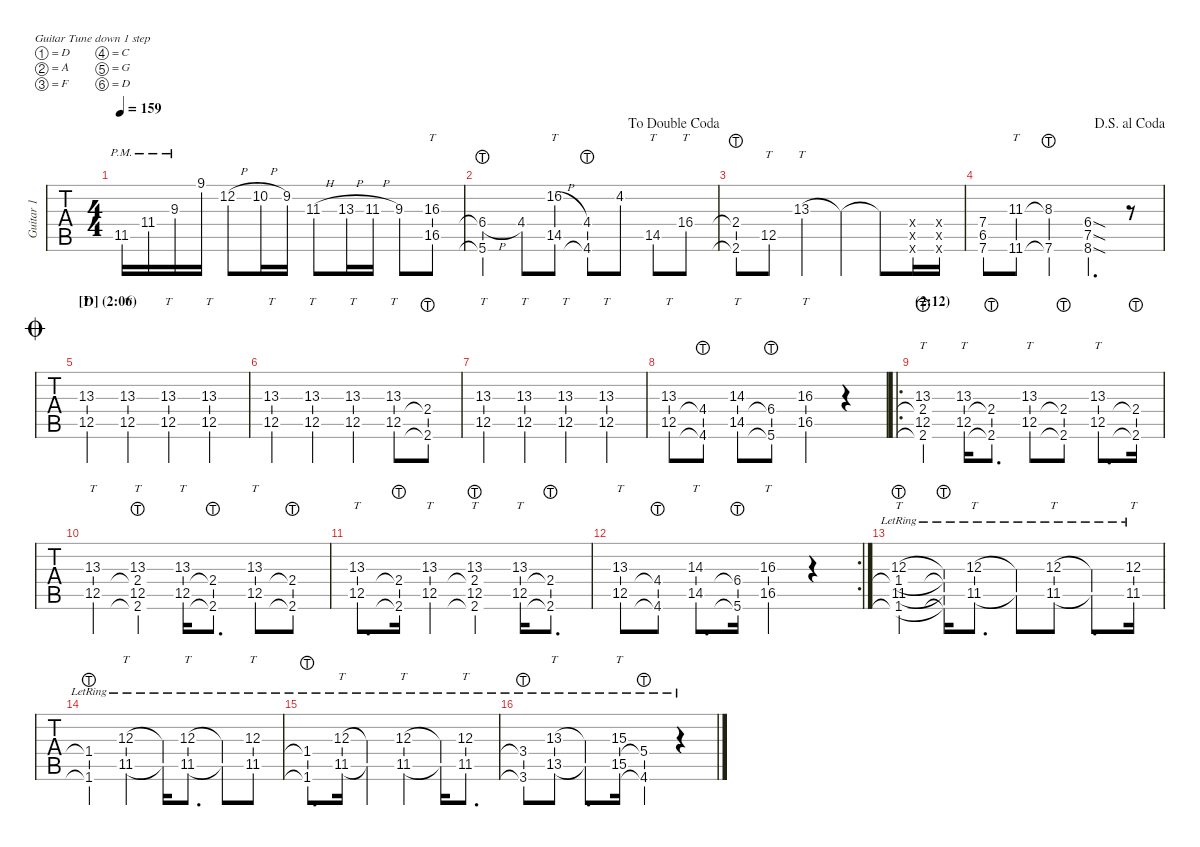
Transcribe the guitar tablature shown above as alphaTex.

\defaultSystemsLayout 4
\hideDynamics
\bracketExtendMode nobrackets
\multiTrackTrackNamePolicy allsystems
\firstSystemTrackNameMode fullname
\otherSystemsTrackNameMode fullname
\track ("Guitar 1" "Guitar 1") {instrument overdrivenguitar}
\staff {tabs}
\tuning (D4 A3 F3 C3 G2 D2)
\ts (4 4)
\tempo 159
\clef g2
\ks c
11.5{pm acc #}.16{dy mf} 11.4{pm acc #}.16 9.3{pm}.16 9.1{acc #}.16 12.2{h}.8 10.2{h}.16 9.2{acc #}.16 11.3{h acc #}.8 13.3{h acc #}.16 11.3{h acc #}.16 9.3.8 (16.5{acc #} 16.3).8{tt} |
\jump dadoublecoda
(5.6{lht} 6.4{h lht acc #}).4 4.4{acc #}.8 (16.2{h acc #} 14.5).8{tt} (4.6{lht acc #} 4.4{lht acc #}).8 4.2{acc #}.8 14.5.8{tt} 16.4{acc #}.8{tt} |
(2.6{lht acc #} 2.4{lht}).8 12.5.8{tt} 13.3{acc #}.4{tt} 13.3{t acc #}.4 13.3{t acc #}.8 (7.6{x} 7.4{x} 6.5{x acc #}).16 (7.6{x} 7.4{x} 6.5{x acc #}).16 |
\jump dalsegnoalcoda
(6.5{acc #} 7.6 7.4).8 (11.3{acc #} 11.6{acc #}).8{tt} (7.6{lht st} 8.3{lht st acc #}).4 (8.6{sod acc #} 6.4{sod acc #} 7.5{sod}).4{d} r.8 |
\section ("D" "(2:06)")
\jump coda
(12.5{st} 13.3{st acc #}).4{tt} (12.5{st} 13.3{st acc #}).4{tt} (12.5{st} 13.3{st acc #}).4{tt} (12.5{st} 13.3{st acc #}).4{tt} |
(12.5{st} 13.3{st acc #}).4{tt} (12.5{st} 13.3{st acc #}).4{tt} (12.5{st} 13.3{st acc #}).4{tt} (12.5 13.3{acc #}).8{tt} (2.6{lht acc #} 2.4{lht}).8 |
(12.5{st} 13.3{st acc #}).4{tt} (12.5{st} 13.3{st acc #}).4{tt} (12.5{st} 13.3{st acc #}).4{tt} (12.5{st} 13.3{st acc #}).4{tt} |
(12.5 13.3{acc #}).8{tt} (4.4{lht acc #} 4.6{lht acc #}).8 (14.5 14.3).8{tt} (6.4{lht acc #} 5.6{lht}).8 (16.5{st acc #} 16.3{st}).4{tt} r.4 |
\ro
\section ("" "(2:12)")
(12.5{st} 13.3{st acc #} 2.6{lht st acc #} 2.4{lht st}).4{tt} (12.5 13.3{acc #}).16{tt} (2.6{lht acc #} 2.4{lht}).8{d} (12.5 13.3{acc #}).8{tt} (2.6{lht acc #} 2.4{lht}).8 (12.5 13.3{acc #}).8{tt d} (2.6{lht acc #} 2.4{lht}).16 |
(12.5{st} 13.3{st acc #}).4{tt} (12.5{st} 13.3{st acc #} 2.6{lht st acc #} 2.4{lht st}).4{tt} (12.5 13.3{acc #}).16{tt} (2.6{lht acc #} 2.4{lht}).8{d} (12.5 13.3{acc #}).8{tt} (2.6{lht acc #} 2.4{lht}).8 |
(12.5 13.3{acc #}).8{tt d} (2.6{lht acc #} 2.4{lht}).16 (12.5{st} 13.3{st acc #}).4{tt} (12.5{st} 13.3{st acc #} 2.6{lht st acc #} 2.4{lht st}).4{tt} (12.5 13.3{acc #}).16{tt} (2.6{lht acc #} 2.4{lht}).8{d} |
\rc 2
(12.5 13.3{acc #}).8{tt} (4.4{lht acc #} 4.6{lht acc #}).8 (14.5 14.3).8{tt d} (6.4{lht acc #} 5.6{lht}).16 (16.5{st acc #} 16.3{st}).4{tt} r.4 |
(11.5{lr acc #} 12.3{lr acc x} 1.6{lht lr acc #} 1.4{lht lr acc #}).4{tt} (11.5{lr t acc #} 12.3{lr t acc x} 1.6{lht lr t acc #} 1.4{lht lr t acc #}).16 (11.5{lr acc #} 12.3{lr acc x}).8{tt d} (11.5{lr t acc #} 12.3{lr t acc x}).8 (11.5{lr acc #} 12.3{lr acc x}).8{tt} (11.5{lr t acc #} 12.3{lr t acc x}).8{d} (11.5{lr acc #} 12.3{lr acc x}).16{tt} |
(1.6{lht lr acc #} 1.4{lht lr acc #}).4 (11.5{lr acc #} 12.3{lr acc x}).4{tt} (11.5{lr t acc #} 12.3{lr t acc x}).16 (11.5{lr acc #} 12.3{lr acc x}).8{tt d} (11.5{lr t acc #} 12.3{lr t acc x}).8 (11.5{lr acc #} 12.3{lr acc x}).8{tt} |
(1.6{lht lr acc #} 1.4{lht lr acc #}).8{d} (11.5{lr acc #} 12.3{lr acc x}).16{tt} (11.5{lr t acc #} 12.3{lr t acc x}).4 (11.5{lr acc #} 12.3{lr acc x}).4{tt} (11.5{lr t acc #} 12.3{lr t acc x}).16 (11.5{lr acc #} 12.3{lr acc x}).8{tt d} |
(3.4{lht lr acc #} 3.6{lht lr acc x}).8 (13.5{lr acc #} 13.3{lr acc #}).8{tt} (13.5{lr t acc #} 13.3{lr t acc #}).8{d} (15.5{lr acc #} 15.3{lr acc #}).16{tt} (5.4{lht lr acc x} 4.6{lht lr acc #}).4 r.4
